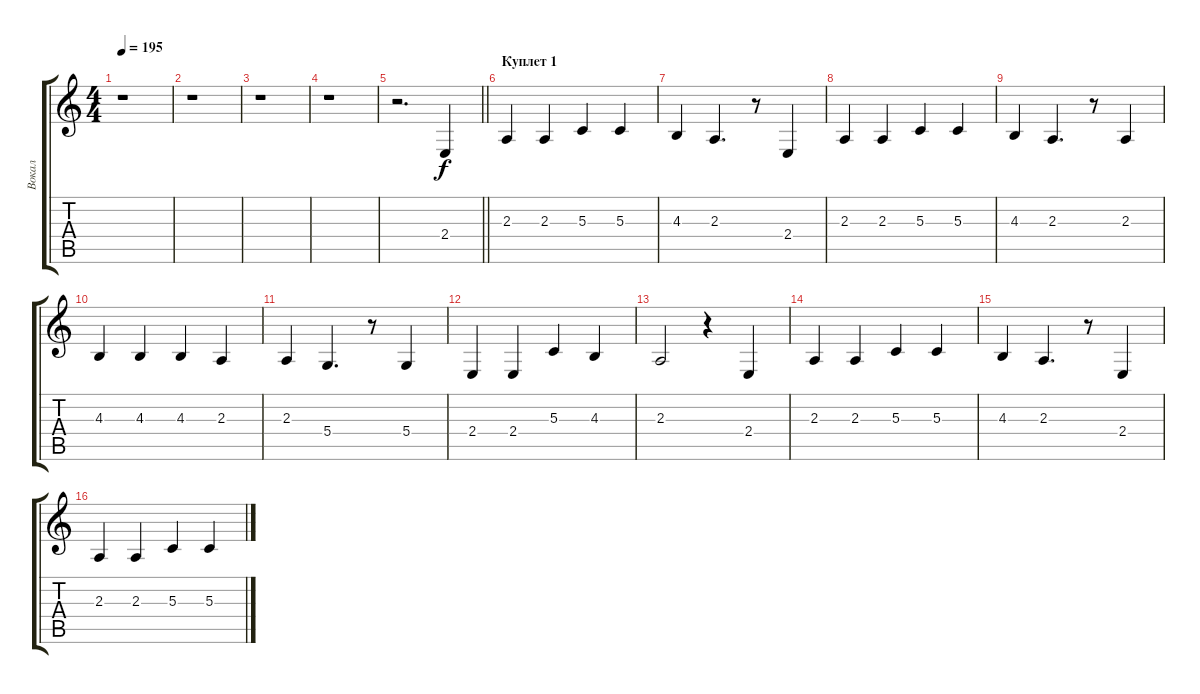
\track ("Вокал" "Вокал") {instrument tenorsax}
\staff {score tabs}
\tuning (E4 B3 G3 D3 A2 E2) {hide}
\ts (4 4)
\tempo 195
\clef g2
\ks c
r.1{dy f} |
r.1 |
r.1 |
r.1 |
\barLineRight lightlight
r.2{d} 2.4.4 |
\section ("" "Куплет 1")
2.3.4 2.3.4 5.3.4 5.3.4 |
4.3.4 2.3.4{d} r.8 2.4.4 |
2.3.4 2.3.4 5.3.4 5.3.4 |
4.3.4 2.3.4{d} r.8 2.3.4 |
4.3.4 4.3.4 4.3.4 2.3.4 |
2.3.4 5.4.4{d} r.8 5.4.4 |
2.4.4 2.4.4 5.3.4 4.3.4 |
2.3.2 r.4 2.4.4 |
2.3.4 2.3.4 5.3.4 5.3.4 |
4.3.4 2.3.4{d} r.8 2.4.4 |
2.3.4 2.3.4 5.3.4 5.3.4
